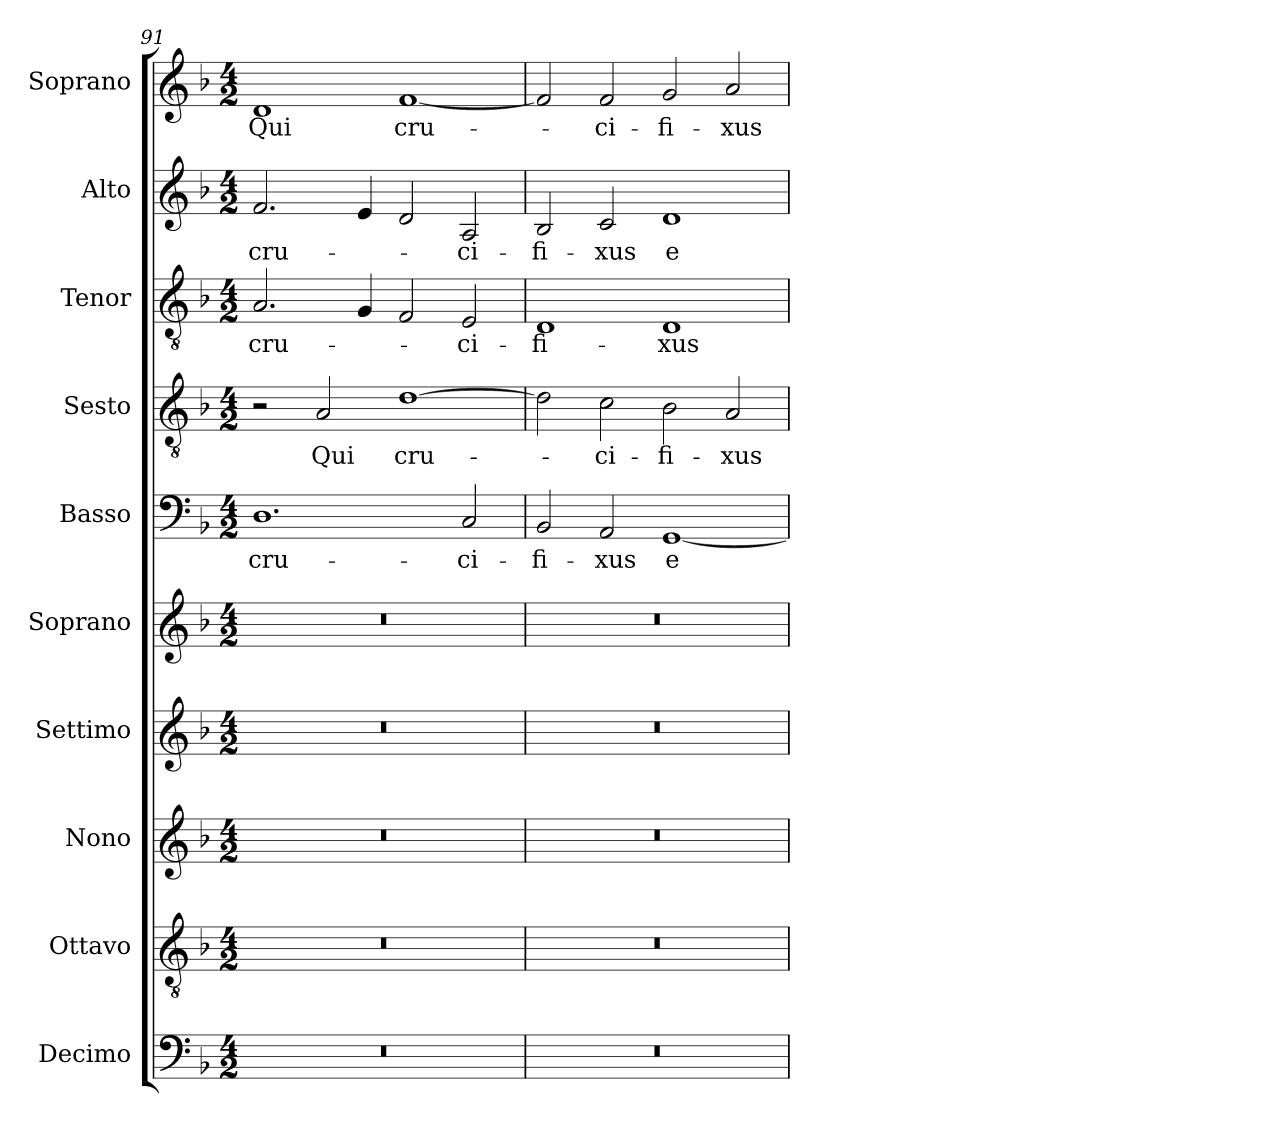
**kern	**kern	**kern	**kern	**kern	**kern	**text	**kern	**text	**kern	**text	**kern	**text	**kern	**text
*part10	*part9	*part8	*part7	*part6	*part5	*part5	*part4	*part4	*part3	*part3	*part2	*part2	*part1	*part1
*staff10	*staff9	*staff8	*staff7	*staff6	*staff5	*staff5	*staff4	*staff4	*staff3	*staff3	*staff2	*staff2	*staff1	*staff1
*I"Decimo	*I"Ottavo	*I"Nono	*I"Settimo	*I"Soprano	*I"Basso	*	*I"Sesto	*	*I"Tenor	*	*I"Alto	*	*I"Soprano	*
*I'Dc.	*I'Ot.	*I'N.	*I'St.	*I'S.	*I'B.	*	*I'Ss.	*	*I'T.	*	*I'A.	*	*I'S.	*
*clefF4	*clefGv2	*clefG2	*clefG2	*clefG2	*clefF4	*	*clefGv2	*	*clefGv2	*	*clefG2	*	*clefG2	*
*	*ITrd7c12	*	*	*	*	*	*ITrd7c12	*	*ITrd7c12	*	*	*	*	*
*k[b-]	*k[b-]	*k[b-]	*k[b-]	*k[b-]	*k[b-]	*	*k[b-]	*	*k[b-]	*	*k[b-]	*	*k[b-]	*
*F:	*F:	*F:	*F:	*F:	*F:	*	*F:	*	*F:	*	*F:	*	*F:	*
*M4/2	*M4/2	*M4/2	*M4/2	*M4/2	*M4/2	*	*M4/2	*	*M4/2	*	*M4/2	*	*M4/2	*
=91	=91	=91	=91	=91	=91	=91	=91	=91	=91	=91	=91	=91	=91	=91
!LO:N:vis=1	!LO:N:vis=1	!LO:N:vis=1	!LO:N:vis=1	!LO:N:vis=1	!	!	!	!	!	!	!	!	!	!
!	!	!	!	!	!	!LO:LY:b:color=#000000	!	!	!	!	!	!	!	!
!	!	!	!	!	!	!	!	!	!	!LO:LY:b:color=#000000	!	!	!	!
!	!	!	!	!	!	!	!	!	!	!	!	!LO:LY:b:color=#000000	!	!
!	!	!	!	!	!	!	!	!	!	!	!	!	!	!LO:LY:b:color=#000000
0r	0r	0r	0r	0r	1.Di	cru-	2r	.	2.AAi/	cru-	2.fi/	cru-	1di	Qui
!	!	!	!	!	!	!	!	!LO:LY:b:color=#000000	!	!	!	!	!	!
.	.	.	.	.	.	.	2AAi/	Qui	.	.	.	.	.	.
.	.	.	.	.	.	.	.	.	4GGi/	.	4ei/	.	.	.
!	!	!	!	!	!	!	!	!LO:LY:b:color=#000000	!	!	!	!	!	!
!	!	!	!	!	!	!	!	!	!	!	!	!	!	!LO:LY:b:color=#000000
.	.	.	.	.	.	.	[1Di	cru-	2FFi/	.	2di/	.	[1fi	cru-
!	!	!	!	!	!	!LO:LY:b:color=#000000	!	!	!	!	!	!	!	!
!	!	!	!	!	!	!	!	!	!	!LO:LY:b:color=#000000	!	!	!	!
!	!	!	!	!	!	!	!	!	!	!	!	!LO:LY:b:color=#000000	!	!
.	.	.	.	.	2Ci/	-ci-	.	.	2EEi/	-ci-	2Ai/	-ci-	.	.
=92	=92	=92	=92	=92	=92	=92	=92	=92	=92	=92	=92	=92	=92	=92
!LO:N:vis=1	!LO:N:vis=1	!LO:N:vis=1	!LO:N:vis=1	!LO:N:vis=1	!	!	!	!	!	!	!	!	!	!
!	!	!	!	!	!	!LO:LY:b:color=#000000	!	!	!	!	!	!	!	!
!	!	!	!	!	!	!	!	!	!	!LO:LY:b:color=#000000	!	!	!	!
!	!	!	!	!	!	!	!	!	!	!	!	!LO:LY:b:color=#000000	!	!
0r	0r	0r	0r	0r	2BB-i/	-fi-	2Di\]	.	1DDi	-fi-	2B-i/	-fi-	2fi/]	.
!	!	!	!	!	!	!LO:LY:b:color=#000000	!	!	!	!	!	!	!	!
!	!	!	!	!	!	!	!	!LO:LY:b:color=#000000	!	!	!	!	!	!
!	!	!	!	!	!	!	!	!	!	!	!	!LO:LY:b:color=#000000	!	!
!	!	!	!	!	!	!	!	!	!	!	!	!	!	!LO:LY:b:color=#000000
.	.	.	.	.	2AAi/	-xus	2Ci\	-ci-	.	.	2ci/	-xus	2fi/	-ci-
!	!	!	!	!	!	!LO:LY:b:color=#000000	!	!	!	!	!	!	!	!
!	!	!	!	!	!	!	!	!LO:LY:b:color=#000000	!	!	!	!	!	!
!	!	!	!	!	!	!	!	!	!	!LO:LY:b:color=#000000	!	!	!	!
!	!	!	!	!	!	!	!	!	!	!	!	!LO:LY:b:color=#000000	!	!
!	!	!	!	!	!	!	!	!	!	!	!	!	!	!LO:LY:b:color=#000000
.	.	.	.	.	[1GGi	e-	2BB-i\	-fi-	1DDi	-xus	1di	e-	2gi/	-fi-
!	!	!	!	!	!	!	!	!LO:LY:b:color=#000000	!	!	!	!	!	!
!	!	!	!	!	!	!	!	!	!	!	!	!	!	!LO:LY:b:color=#000000
.	.	.	.	.	.	.	2AAi/	-xus	.	.	.	.	2ai/	-xus
=	=	=	=	=	=	=	=	=	=	=	=	=	=	=
*-	*-	*-	*-	*-	*-	*-	*-	*-	*-	*-	*-	*-	*-	*-
